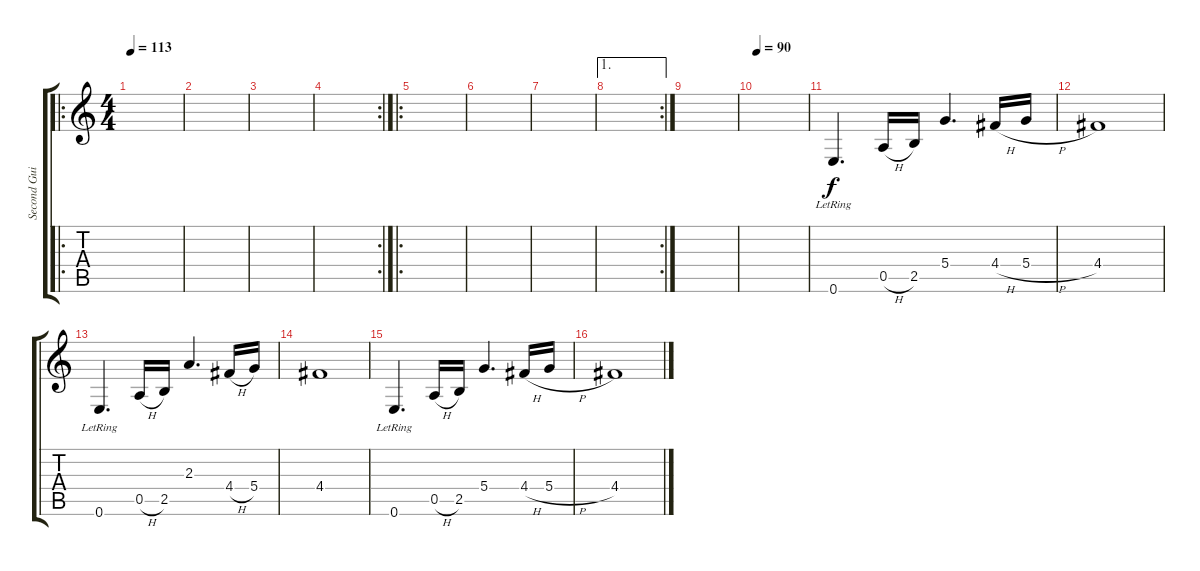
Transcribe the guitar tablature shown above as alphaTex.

\track ("Second Guitar" "Second Gui") {instrument electricguitarclean}
\staff {score tabs}
\tuning (E4 B3 G3 D3 A2 E2) {hide}
\ro
\ts (4 4)
\tempo 113
\clef g2
\ks c
|
|
|
\rc 2
|
\ro
|
|
|
\ae 1
\rc 2
|
|
\tempo 90
|
0.6{lr}.4{d instrument distortionguitar} 0.5{h}.16 2.5.16 5.4.4{d} 4.4{h}.16 5.4{h}.16 |
4.4.1 |
0.6{lr}.4{d} 0.5{h}.16 2.5.16 2.3.4{d} 4.4{h}.16 5.4.16 |
4.4.1 |
0.6{lr}.4{d} 0.5{h}.16 2.5.16 5.4.4{d} 4.4{h}.16 5.4{h}.16 |
4.4.1
